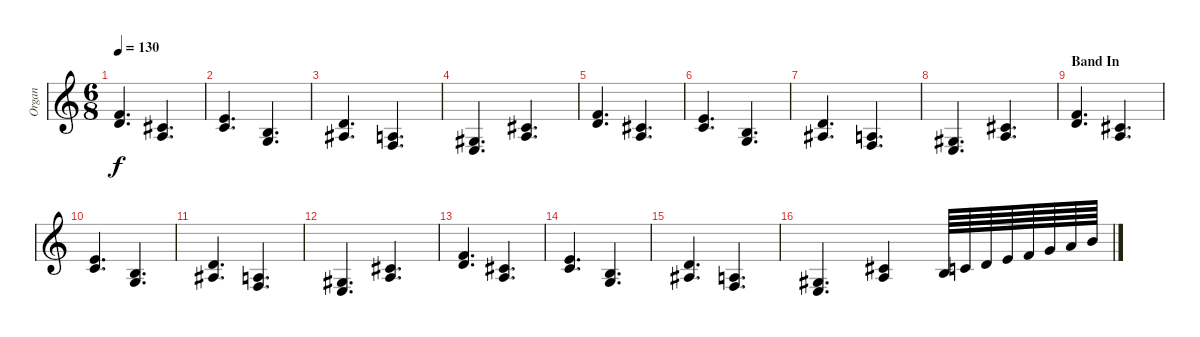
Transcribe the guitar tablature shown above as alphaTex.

\track ("Organ" "Organ") {instrument drawbarorgan}
\staff {score}
\tuning (E4 B3 G3 D3 A2 E2 B1) {hide}
\ts (6 8)
\tempo 130
\clef g2
\ks c
(1.1 3.2).4{d dy f instrument drawbarorgan} (2.2 2.3).4{d} |
(0.1 1.2).4{d} (0.2 0.3).4{d} |
(3.2 3.3).4{d} (2.3 3.4).4{d} |
(1.3 2.4).4{d} (2.2 2.3).4{d} |
(1.1 3.2).4{d} (2.2 2.3).4{d} |
(0.1 1.2).4{d} (0.2 0.3).4{d} |
(3.2 3.3).4{d} (2.3 3.4).4{d} |
(1.3 2.4).4{d} (2.2 2.3).4{d} |
\section ("" "Band In")
(1.1 3.2).4{d} (2.2 2.3).4{d} |
(0.1 1.2).4{d} (0.2 0.3).4{d} |
(3.2 3.3).4{d} (2.3 3.4).4{d} |
(1.3 2.4).4{d} (2.2 2.3).4{d} |
(1.1 3.2).4{d} (2.2 2.3).4{d} |
(0.1 1.2).4{d} (0.2 0.3).4{d} |
(3.2 3.3).4{d} (2.3 3.4).4{d} |
(1.3 2.4).4{d} (2.2 2.3).4 0.2.64 1.2.64 3.2.64 0.1.64 1.1.64 3.1.64 5.1.64 7.1.64
